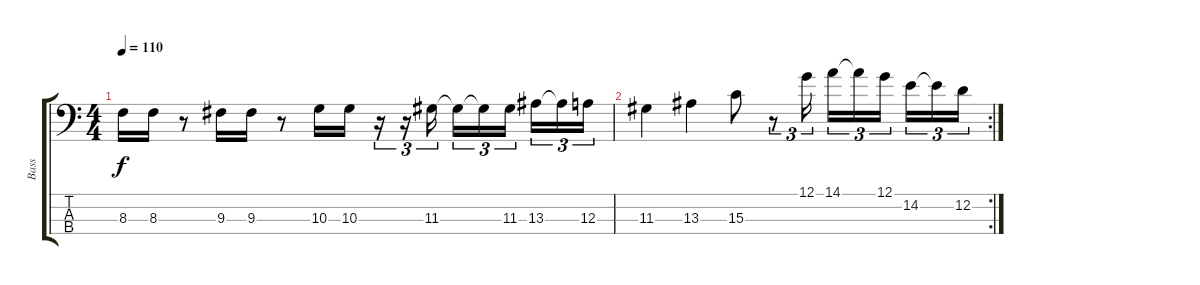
\track ("Bass" "Bass") {instrument electricbassfinger}
\staff {score tabs}
\tuning (G2 D2 A1 E1) {hide}
\ts (4 4)
\tempo 110
\clef f4
\ks c
8.3.16{dy f} 8.3.16 r.8 9.3.16 9.3.16 r.8 10.3.16 10.3.16 r.16{tu (3 2)} r.16{tu (3 2)} 11.3.16{tu (3 2)} 11.3{t}.16{tu (3 2)} 11.3{t}.16{tu (3 2)} 11.3.16{tu (3 2)} 13.3.16{tu (3 2)} 13.3{t}.16{tu (3 2)} 12.3.16{tu (3 2)} |
\rc 2
11.3.4 13.3.4 15.3.8 r.8{tu (3 2)} 12.1.16{tu (3 2)} 14.1.16{tu (3 2)} 14.1{t}.16{tu (3 2)} 12.1.16{tu (3 2)} 14.2.16{tu (3 2)} 14.2{t}.16{tu (3 2)} 12.2.16{tu (3 2)}
